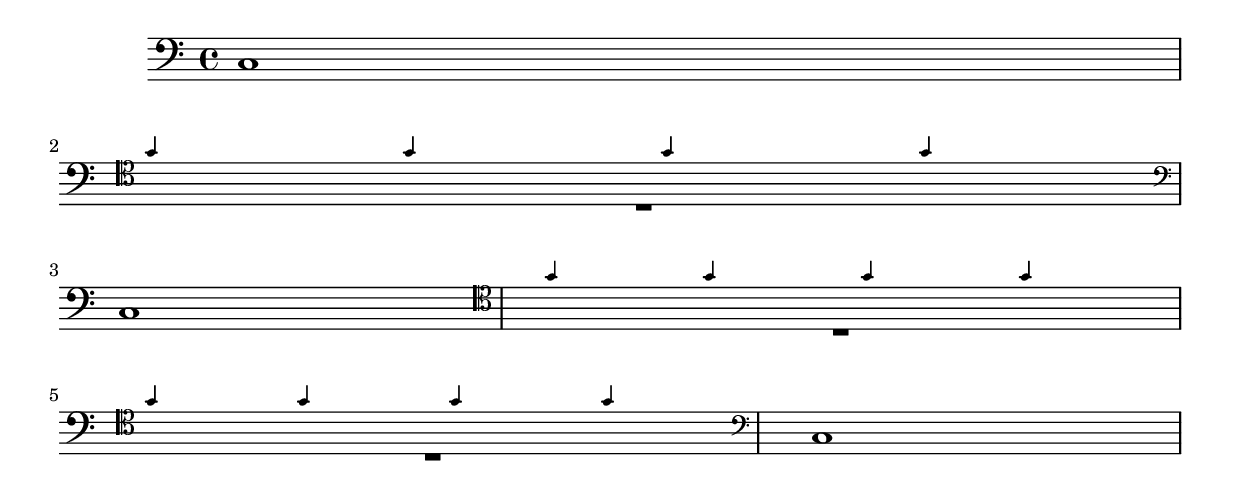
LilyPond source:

\version "2.14.0"

\header {
  texidoc = "Clefs for cue notes and line breaks.  If the cue notes start in a
new line, the cue clef should not be printed at the end of the previous line.
Similarly, an end clef for cue notes ending at a line break should only be
printed at the end of the line.

Cue notes going over a line break should print the standard clef on the new
line plus an additional cue clef after the time/key signature."
}

vI = \relative c'' { \clef "treble" \repeat unfold 40 g4 }
\addQuote vIQuote { \vI }

Solo = \relative c {
  \clef "bass"
  c1 | \break
  \cueDuringWithClef #"vIQuote" #UP #"tenor" { R1 } | \break
  c1 |
  \cueDuringWithClef #"vIQuote" #UP #"tenor" { R1 | \break
    R1 } |
  c1
}

\score {
  <<
    \new Staff \new Voice \Solo
  >>
}
